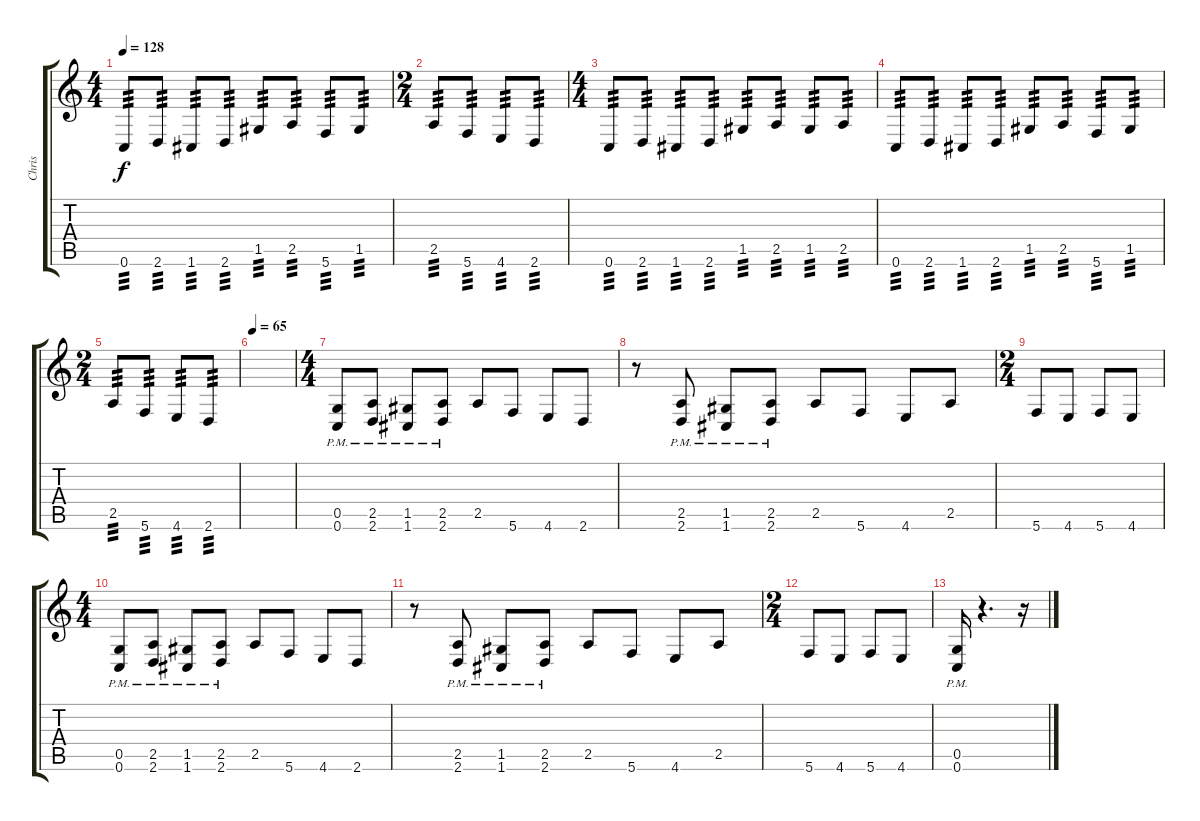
\track ("Chris" "Chris") {instrument distortionguitar}
\staff {score tabs}
\tuning (D4 A3 F3 C3 G2 C2) {hide}
\ts (4 4)
\tempo 128
\clef g2
\ks c
0.6.8{tp 3 dy f} 2.6.8{tp 3} 1.6.8{tp 3} 2.6.8{tp 3} 1.5.8{tp 3} 2.5.8{tp 3} 5.6.8{tp 3} 1.5.8{tp 3} |
\ts (2 4)
2.5.8{tp 3} 5.6.8{tp 3} 4.6.8{tp 3} 2.6.8{tp 3} |
\ts (4 4)
0.6.8{tp 3} 2.6.8{tp 3} 1.6.8{tp 3} 2.6.8{tp 3} 1.5.8{tp 3} 2.5.8{tp 3} 1.5.8{tp 3} 2.5.8{tp 3} |
0.6.8{tp 3} 2.6.8{tp 3} 1.6.8{tp 3} 2.6.8{tp 3} 1.5.8{tp 3} 2.5.8{tp 3} 5.6.8{tp 3} 1.5.8{tp 3} |
\ts (2 4)
2.5.8{tp 3} 5.6.8{tp 3} 4.6.8{tp 3} 2.6.8{tp 3} |
\tempo 65
|
\ts (4 4)
(0.5{pm} 0.6{pm}).8 (2.5{pm} 2.6{pm}).8 (1.5{pm} 1.6{pm}).8 (2.5{pm} 2.6{pm}).8 2.5.8 5.6.8 4.6.8 2.6.8 |
r.8 (2.5{pm} 2.6{pm}).8 (1.5{pm} 1.6{pm}).8 (2.5{pm} 2.6{pm}).8 2.5.8 5.6.8 4.6.8 2.5.8 |
\ts (2 4)
5.6.8 4.6.8 5.6.8 4.6.8 |
\ts (4 4)
(0.5{pm} 0.6{pm}).8 (2.5{pm} 2.6{pm}).8 (1.5{pm} 1.6{pm}).8 (2.5{pm} 2.6{pm}).8 2.5.8 5.6.8 4.6.8 2.6.8 |
r.8 (2.5{pm} 2.6{pm}).8 (1.5{pm} 1.6{pm}).8 (2.5{pm} 2.6{pm}).8 2.5.8 5.6.8 4.6.8 2.5.8 |
\ts (2 4)
5.6.8 4.6.8 5.6.8 4.6.8 |
(0.5{pm} 0.6{pm}).16 r.4{d} r.16
